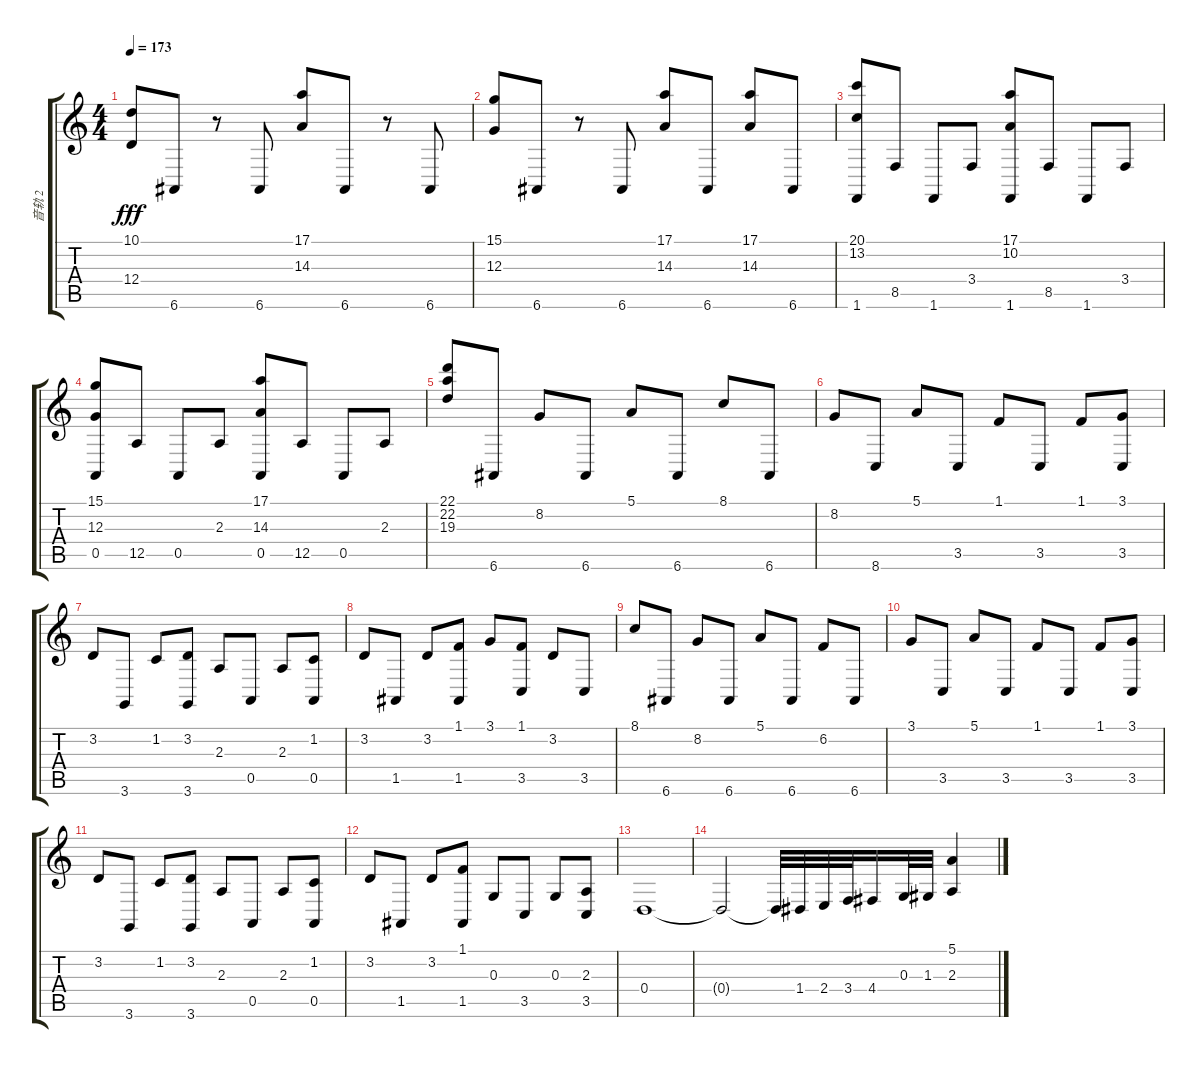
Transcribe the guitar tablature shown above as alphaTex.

\track ("音轨 2" "音轨 2") {instrument brightacousticpiano}
\staff {score tabs}
\tuning (E4 B3 G3 D3 A2 E2) {hide}
\ts (4 4)
\tempo 173
\clef g2
\ks c
(10.1 12.4).8{dy fff} 6.6.8 r.8 6.6.8 (17.1 14.3).8 6.6.8 r.8 6.6.8 |
(15.1 12.3).8 6.6.8 r.8 6.6.8 (17.1 14.3).8 6.6.8 (17.1 14.3).8 6.6.8 |
(20.1 13.2 1.6).8 8.5.8 1.6.8 3.4.8 (17.1 10.2 1.6).8 8.5.8 1.6.8 3.4.8 |
(15.1 12.3 0.5).8 12.5.8 0.5.8 2.3.8 (17.1 14.3 0.5).8 12.5.8 0.5.8 2.3.8 |
(22.1 22.2 19.3).8 6.6.8 8.2.8 6.6.8 5.1.8 6.6.8 8.1.8 6.6.8 |
8.2.8 8.6.8 5.1.8 3.5.8 1.1.8 3.5.8 1.1.8 (3.1 3.5).8 |
3.2.8 3.6.8 1.2.8 (3.2 3.6).8 2.3.8 0.5.8 2.3.8 (1.2 0.5).8 |
3.2.8 1.5.8 3.2.8 (1.1 1.5).8 3.1.8 (1.1 3.5).8 3.2.8 3.5.8 |
8.1.8 6.6.8 8.2.8 6.6.8 5.1.8 6.6.8 6.2.8 6.6.8 |
3.1.8 3.5.8 5.1.8 3.5.8 1.1.8 3.5.8 1.1.8 (3.1 3.5).8 |
3.2.8 3.6.8 1.2.8 (3.2 3.6).8 2.3.8 0.5.8 2.3.8 (1.2 0.5).8 |
3.2.8 1.5.8 3.2.8 (1.1 1.5).8 0.3.8 3.5.8 0.3.8 (2.3 3.5).8 |
0.4.1 |
0.4{t}.2 0.4{t}.32 1.4.32 2.4.32 3.4.32 4.4.16 0.3.32 1.3.32 (5.1 2.3).4
